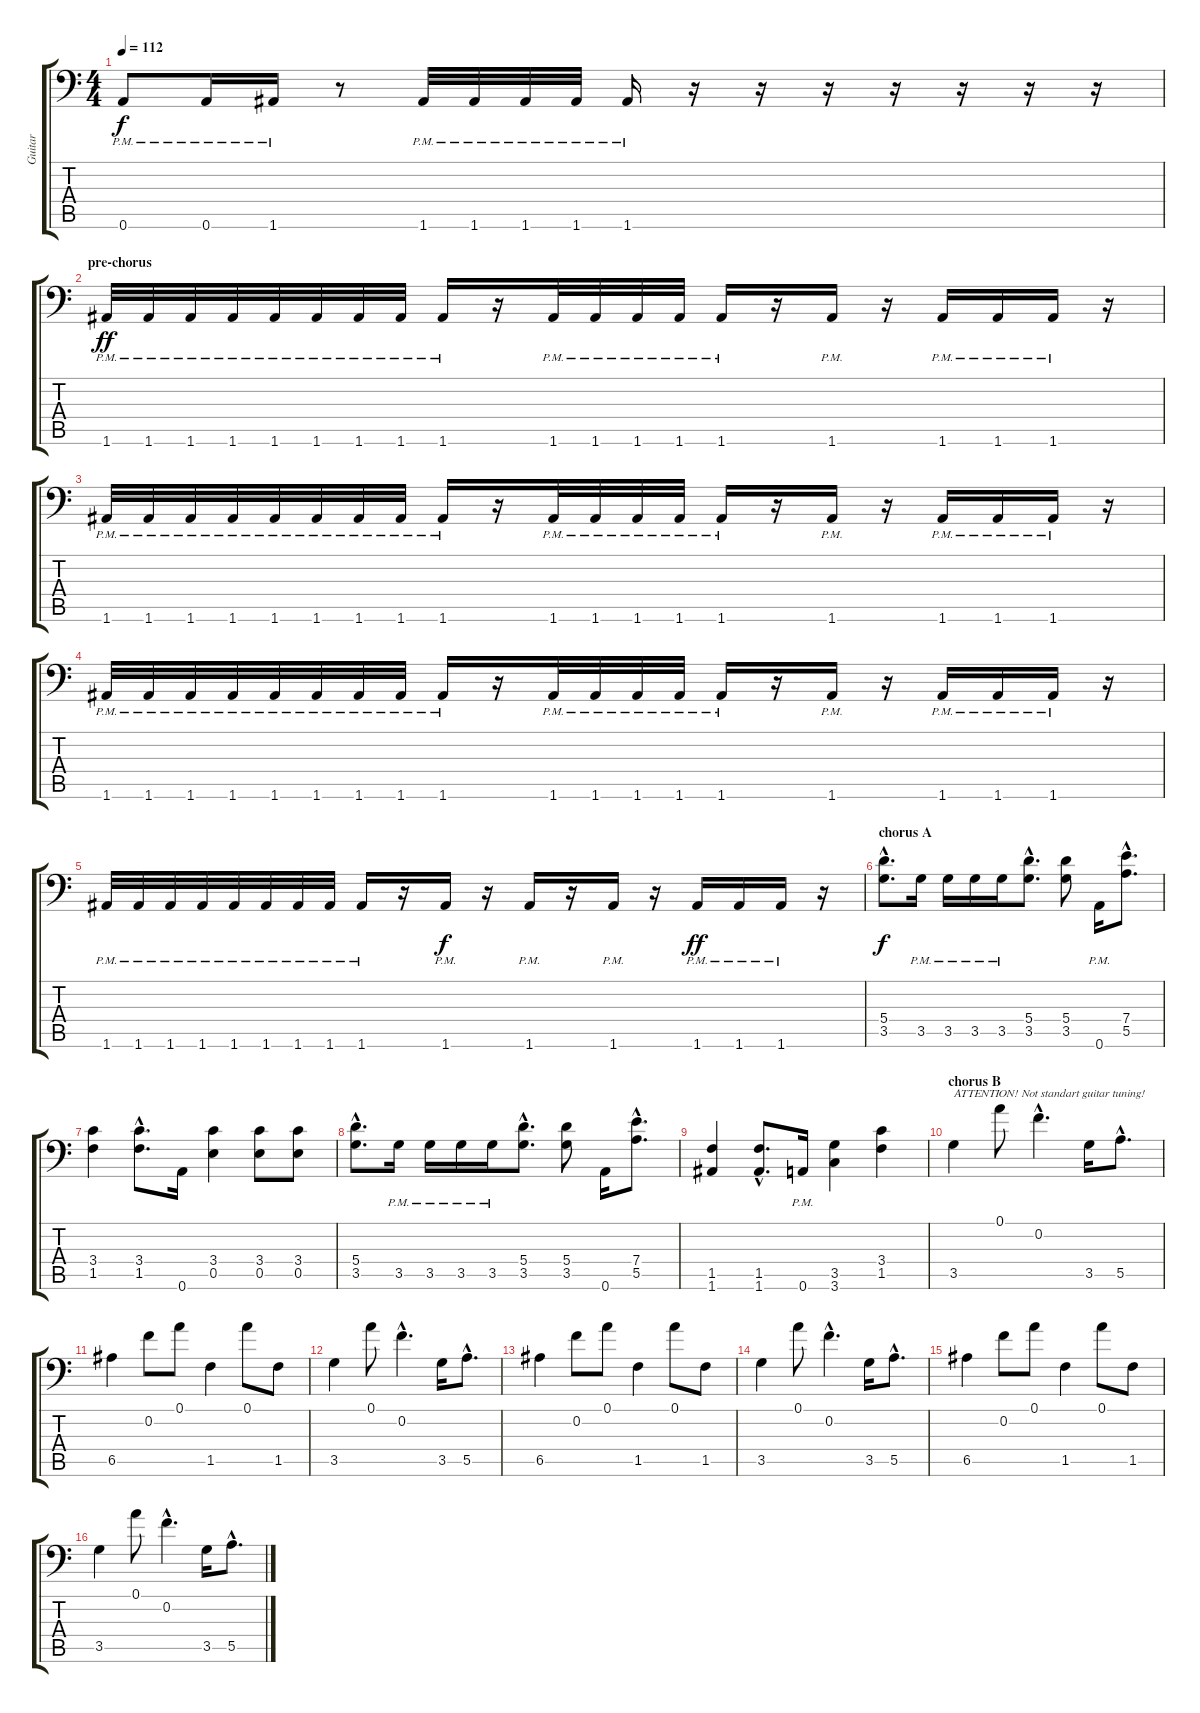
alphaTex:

\track ("Guitar" "Guitar") {instrument distortionguitar}
\staff {score tabs}
\tuning (A3 F3 D3 A2 E2 A1) {hide}
\ts (4 4)
\tempo 112
\clef f4
\ks c
0.6{pm}.8{dy f} 0.6{pm}.16 1.6{pm}.16 r.8 1.6{pm}.32 1.6{pm}.32 1.6{pm}.32 1.6{pm}.32 1.6{pm}.16 r.16 r.16 r.16 r.16 r.16 r.16 r.16 |
\section ("" "pre-chorus")
1.6{pm}.32{dy ff} 1.6{pm}.32 1.6{pm}.32 1.6{pm}.32 1.6{pm}.32 1.6{pm}.32 1.6{pm}.32 1.6{pm}.32 1.6{pm}.16 r.16 1.6{pm}.32 1.6{pm}.32 1.6{pm}.32 1.6{pm}.32 1.6{pm}.16 r.16 1.6{pm}.16 r.16 1.6{pm}.16 1.6{pm}.16 1.6{pm}.16 r.16 |
1.6{pm}.32 1.6{pm}.32 1.6{pm}.32 1.6{pm}.32 1.6{pm}.32 1.6{pm}.32 1.6{pm}.32 1.6{pm}.32 1.6{pm}.16 r.16 1.6{pm}.32 1.6{pm}.32 1.6{pm}.32 1.6{pm}.32 1.6{pm}.16 r.16 1.6{pm}.16 r.16 1.6{pm}.16 1.6{pm}.16 1.6{pm}.16 r.16 |
1.6{pm}.32 1.6{pm}.32 1.6{pm}.32 1.6{pm}.32 1.6{pm}.32 1.6{pm}.32 1.6{pm}.32 1.6{pm}.32 1.6{pm}.16 r.16 1.6{pm}.32 1.6{pm}.32 1.6{pm}.32 1.6{pm}.32 1.6{pm}.16 r.16 1.6{pm}.16 r.16 1.6{pm}.16 1.6{pm}.16 1.6{pm}.16 r.16 |
1.6{pm}.32 1.6{pm}.32 1.6{pm}.32 1.6{pm}.32 1.6{pm}.32 1.6{pm}.32 1.6{pm}.32 1.6{pm}.32 1.6{pm}.16 r.16 1.6{pm}.16{dy f} r.16 1.6{pm}.16 r.16 1.6{pm}.16 r.16 1.6{pm}.16{dy ff} 1.6{pm}.16 1.6{pm}.16 r.16 |
\section ("" "chorus A")
(5.4{hac} 3.5{hac}).8{d dy f} 3.5{pm}.16 3.5{pm}.16 3.5{pm}.16 3.5{pm}.16 (5.4{hac} 3.5{hac}).8{d} (5.4 3.5).8 0.6{pm}.16 (7.4{hac} 5.5{hac}).8{d} |
(3.4 1.5).4 (3.4{hac} 1.5{hac}).8{d} 0.6.16 (3.4 0.5).4 (3.4 0.5).8 (3.4 0.5).8 |
(5.4{hac} 3.5{hac}).8{d} 3.5{pm}.16 3.5{pm}.16 3.5{pm}.16 3.5{pm}.16 (5.4{hac} 3.5{hac}).8{d} (5.4 3.5).8 0.6.16 (7.4{hac} 5.5{hac}).8{d} |
(1.5 1.6).4 (1.5{hac} 1.6{hac}).8{d} 0.6{pm}.16 (3.5 3.6).4 (3.4 1.5).4 |
\section ("" "chorus B")
3.5.4{txt "ATTENTION! Not standart guitar tuning!"} 0.1.8 0.2{hac}.4{d} 3.5.16 5.5{hac}.8{d} |
6.5.4 0.2.8 0.1.8 1.5.4 0.1.8 1.5.8 |
3.5.4 0.1.8 0.2{hac}.4{d} 3.5.16 5.5{hac}.8{d} |
6.5.4 0.2.8 0.1.8 1.5.4 0.1.8 1.5.8 |
3.5.4 0.1.8 0.2{hac}.4{d} 3.5.16 5.5{hac}.8{d} |
6.5.4 0.2.8 0.1.8 1.5.4 0.1.8 1.5.8 |
3.5.4 0.1.8 0.2{hac}.4{d} 3.5.16 5.5{hac}.8{d}
